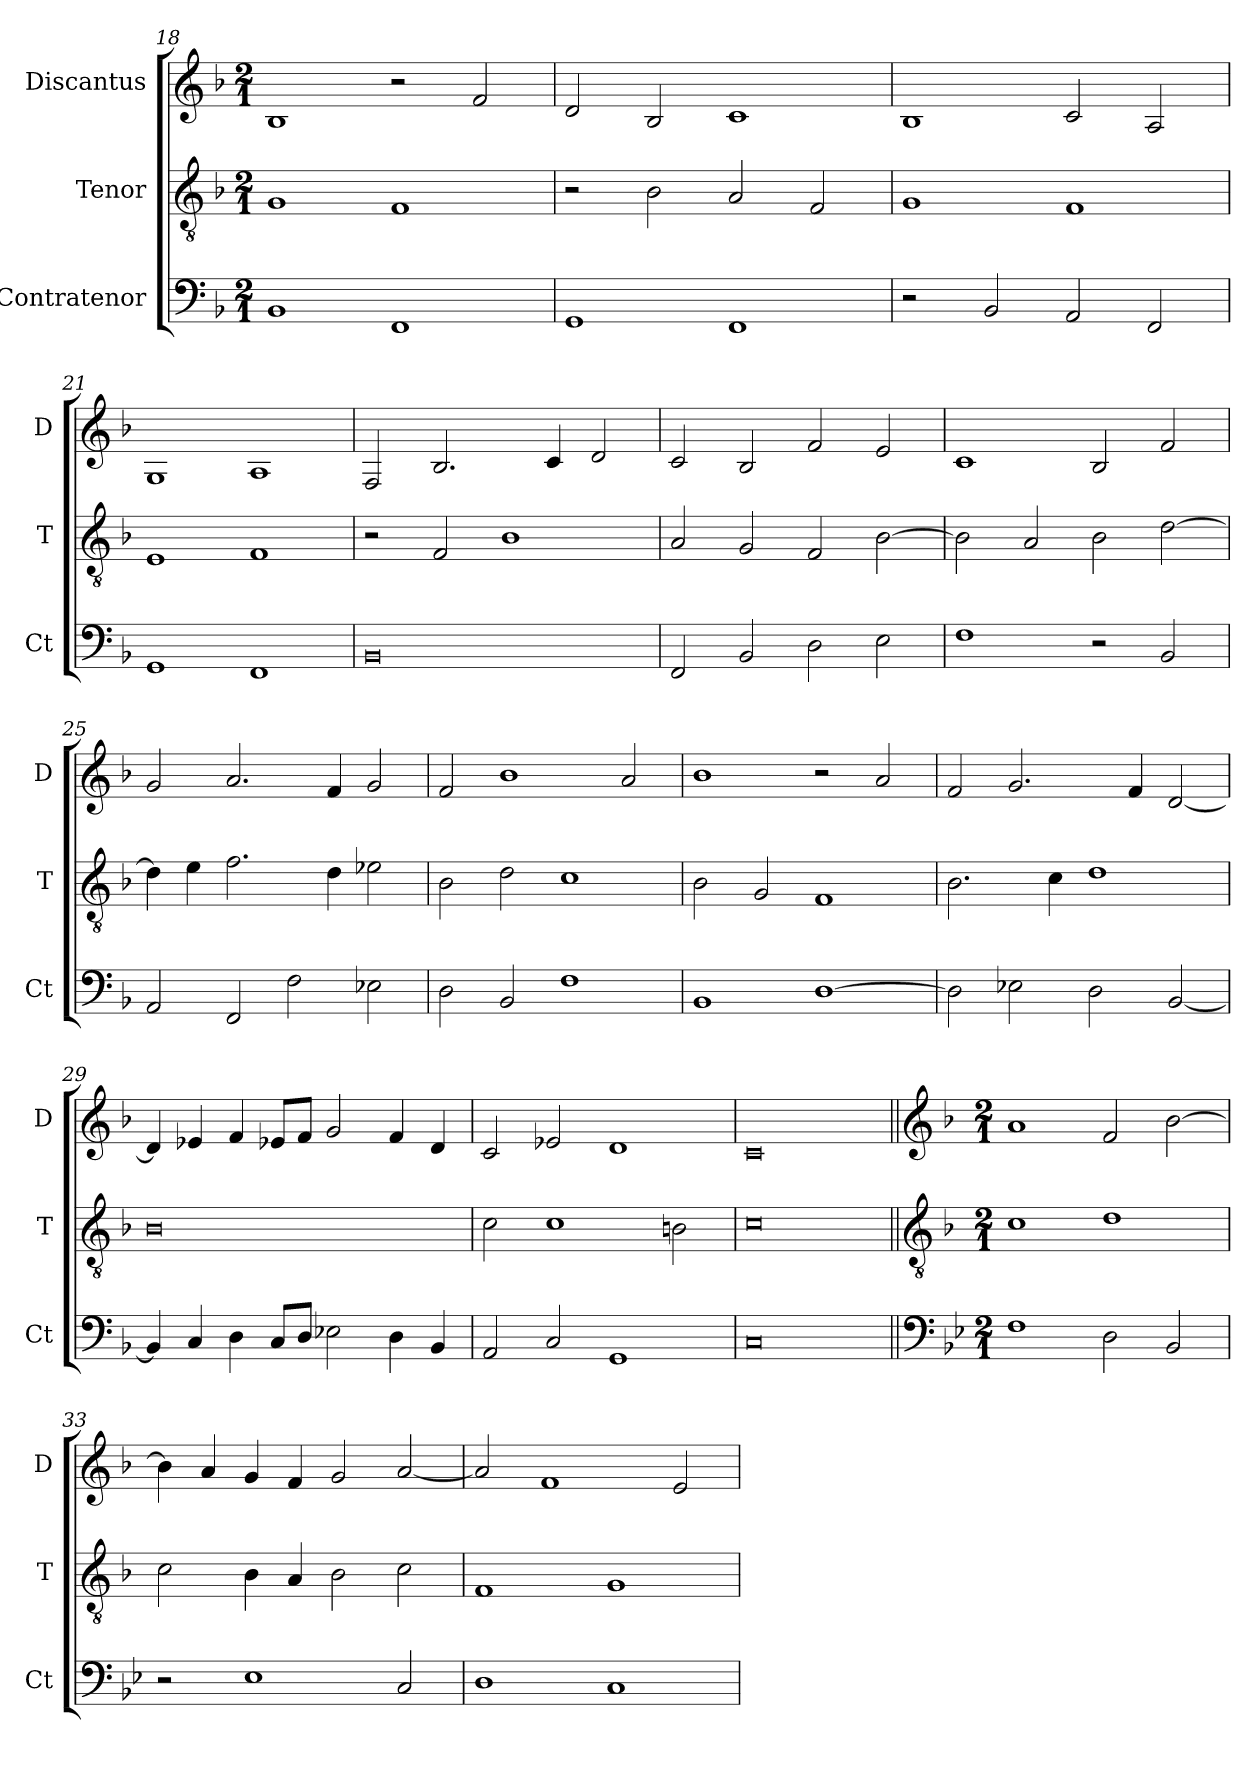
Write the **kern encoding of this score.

**kern	**kern	**kern
*part3	*part2	*part1
*staff3	*staff2	*staff1
*I"Contratenor	*I"Tenor	*I"Discantus
*I'Ct	*I'T	*I'D
*clefF4	*clefGv2	*clefG2
*k[b-]	*k[b-]	*k[b-]
*M2/1	*M2/1	*M2/1
=18	=18	=18
1BB-	1G	1B-
1FF	1F	2r
.	.	2f/
=19	=19	=19
1GG	2r	2d/
.	2B-\	2B-/
1FF	2A/	1c
.	2F/	.
=20	=20	=20
2r	1G	1B-
2BB-/	.	.
2AA/	1F	2c/
2FF/	.	2A/
=21	=21	=21
1GG	1E	1G
1FF	1F	1A
=22	=22	=22
0BB-	2r	2F/
.	2F/	2.B-/
.	1B-	.
.	.	4c/
.	.	2d/
=23	=23	=23
2FF/	2A/	2c/
2BB-/	2G/	2B-/
2D\	2F/	2f/
2E\	[2B-\	2e/
=24	=24	=24
1F	2B-\]	1c
.	2A/	.
2r	2B-\	2B-/
2BB-/	[2d\	2f/
=25	=25	=25
2AA/	4d\]	2g/
.	4e\	.
2FF/	2.f\	2.a/
2F\	.	.
.	4d\	4f/
2E-X\	2e-X\	2g/
=26	=26	=26
2D\	2B-\	2f/
2BB-/	2d\	1b-
1F	1c	.
.	.	2a/
=27	=27	=27
1BB-	2B-\	1b-
.	2G/	.
[1D	1F	2r
.	.	2a/
=28	=28	=28
2D\]	2.B-\	2f/
2E-X\	.	2.g/
.	4c\	.
2D\	1d	.
.	.	4f/
[2BB-/	.	[2d/
=29	=29	=29
4BB-/]	0B-	4d/]
4C/	.	4e-X/
4D\	.	4f/
8C/L	.	8e-X/L
8D/J	.	8f/J
2E-X\	.	2g/
4D\	.	4f/
4BB-/	.	4d/
=30	=30	=30
2AA/	2c\	2c/
2C/	1c	2e-X/
1GG	.	1d
.	2Bn\	.
=31	=31	=31
0C	0c	0c
!!LO:LB:g=z
=32||	=32||	=32||
*clefF4	*clefGv2	*clefG2
*k[b-e-]	*k[b-]	*k[b-]
*M2/1	*M2/1	*M2/1
1F	1c	1a
2D\	1d	2f/
2BB-/	.	[2b-\
=33	=33	=33
2r	2c\	4b-\]
.	.	4a/
1E-	4B-\	4g/
.	4A/	4f/
.	2B-\	2g/
2C/	2c\	[2a/
=34	=34	=34
1D	1F	2a/]
.	.	1f
1C	1G	.
.	.	2e/
=	=	=
*-	*-	*-
